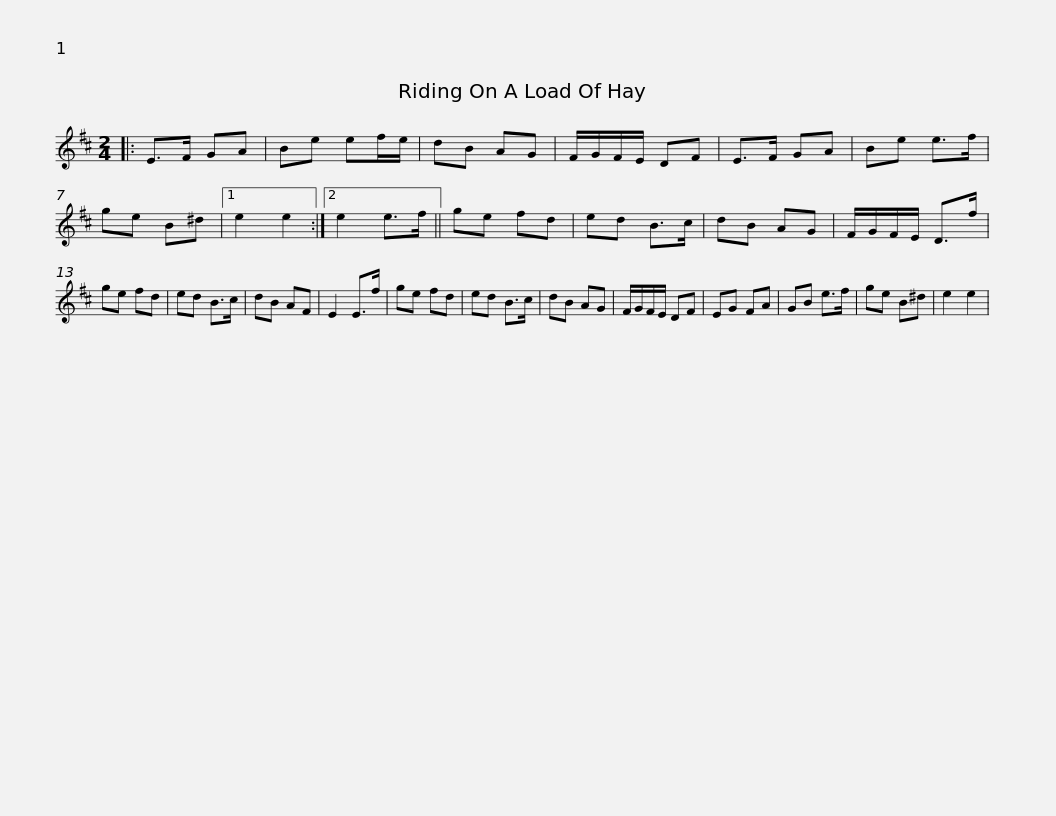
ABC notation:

X:1
L:1/8
M:2/4
I:linebreak $
K:D
V:1 treble
V:1
|: E>F GA | Be ef/e/ | dB AG | F/G/F/E/ DF | E>F GA | %5
 Be e>f | ge B^d |1 e2 e2 :|2 e2 e>f ||$ ge fd | %10
 ed B>c | dB AG | F/G/F/E/ D>f | ge fd | ed B>c | %15
 dB AF | E2 E>f | ge fd | ed B>c |$ dB AG | %20
 F/G/F/E/ DF | EG FA | GB e>f | ge B^d | e2 e2 | %25
